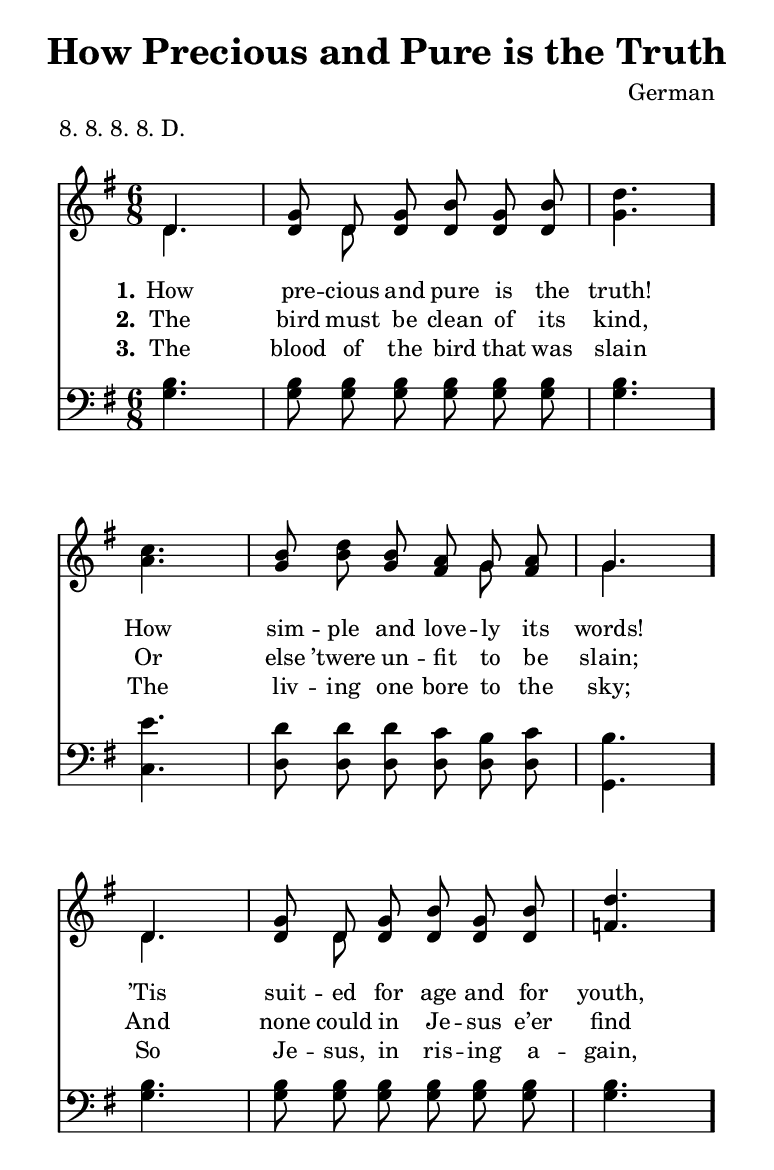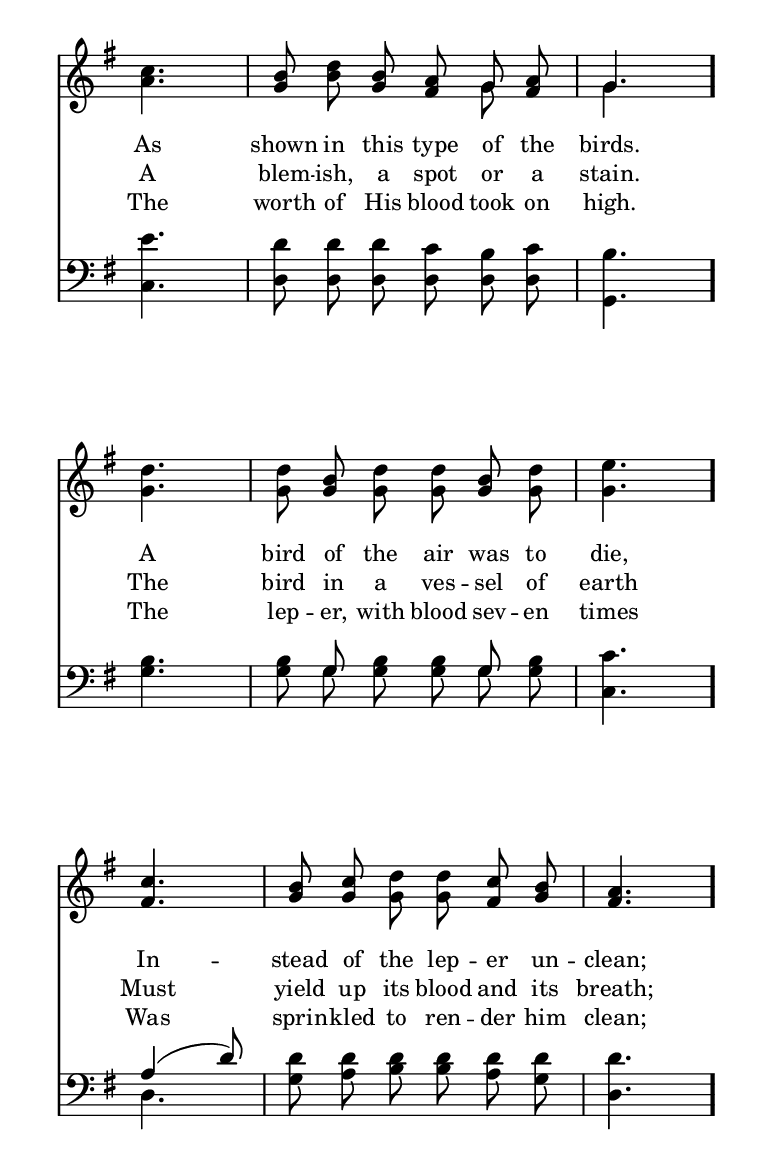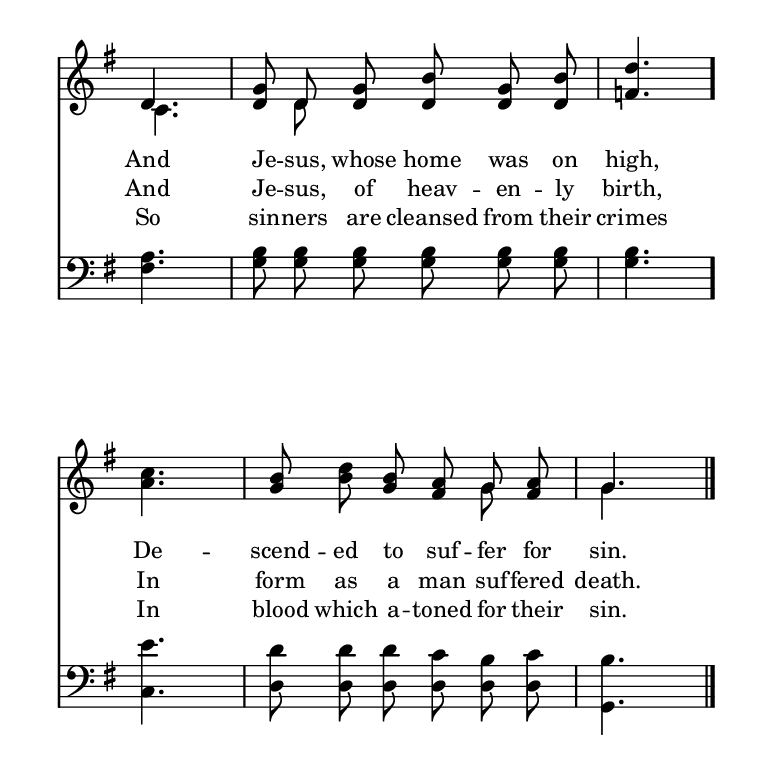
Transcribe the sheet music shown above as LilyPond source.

\include "common/global.ily"
\paper {
  \include "common/paper.ily"
}

\header{
  %gospel
  hymnnumber = "18"
  title = "How Precious and Pure is the Truth"
  tunename = "De Fleury"
  meter = "8. 8. 8. 8. D."
  poet = ""
  composer = "German"
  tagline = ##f
}

% for fermata in MIDI
ta = { \tempo 4=70 }
tb = { \tempo 4=35 }

patternAA = { c4.     | c8 c8 c8 c8 c8 c8 | c4. } % All except line 6 tenor
patternAB = { c4( c8) | c8 c8 c8 c8 c8 c8 | c4. } % Line 6 tenor

global = {
  \include "common/overrides.ily"
  \override Staff.TimeSignature.style = #'numbered
  \time 6/8
  \override Score.MetronomeMark.transparent = ##t % hide all fermata changes too
  \ta
  \key g \major
  \partial 4.
  \autoBeamOff
}

notesSoprano = {
\global
\relative c' {

  \changePitch \patternAA { d  | g d g b g b | d }
  \changePitch \patternAA { c  | b d b a g a | g }
  \changePitch \patternAA { d  | g d g b g b | d }
  \changePitch \patternAA { c  | b d b a g a | g }

  \changePitch \patternAA { d' | d b d d b d | e }
  \changePitch \patternAA { c  | b c d d c b | a }
  \changePitch \patternAA { d, | g d g b g b | d }
  \changePitch \patternAA { c  | b d b a g a | g }

  \bar "|."

}
}

notesAlto = {
\global
\relative e' {

  \changePitch \patternAA { d   | d d d d d d     | g   }
  \changePitch \patternAA { a   | g b g fis g fis | g   }
  \changePitch \patternAA { d   | d d d d d d     | f   }
  \changePitch \patternAA { a   | g b g fis g fis | g   }

  \changePitch \patternAA { g   | g g g g g g     | g   }
  \changePitch \patternAA { fis | g g g g fis g   | fis }
  \changePitch \patternAA { c   | d d d d d d     | f   }
  \changePitch \patternAA { a   | g b g fis g fis | g   }

}
}

notesTenor = {
\global
\relative a {

  \changePitch \patternAA { b   | b b b b b b | b }
  \changePitch \patternAA { e   | d d d c b c | b }
  \changePitch \patternAA { b   | b b b b b b | b }
  \changePitch \patternAA { e   | d d d c b c | b }

  \changePitch \patternAA { b   | b g b b g b | c }
  \changePitch \patternAB { a d | d d d d d d | d }
  \changePitch \patternAA { a   | b b b b b b | b }
  \changePitch \patternAA { e   | d d d c b c | b }

}
}

notesBass = {
\global
\relative f {

  \changePitch \patternAA { g   | g g g g g g | g  }
  \changePitch \patternAA { c,  | d d d d d d | g, }
  \changePitch \patternAA { g'  | g g g g g g | g  }
  \changePitch \patternAA { c,  | d d d d d d | g, }

  \changePitch \patternAA { g'  | g g g g g g | c, }
  \changePitch \patternAA { d   | g a b b a g | d  }
  \changePitch \patternAA { fis | g g g g g g | g  }
  \changePitch \patternAA { c,  | d d d d d d | g,  }

}
}

wordsA = \lyricmode {
\set stanza = "1."

How pre -- cious and pure is the truth! \bar "."
How sim -- ple and love -- ly its words! \bar "." \break
’Tis suit -- ed for age and for youth, \bar "."
As shown in this type of the birds. \bar "." \break
A bird of the air was to die, \bar "."
In -- stead of the lep -- er un -- clean; \bar "." \break
And Je -- sus, whose home was on high, \bar "."
De -- scend -- ed to suf -- fer for sin. \bar "." \break

}

wordsB = \lyricmode {
\set stanza = "2."

The bird must be clean of its kind,
Or else ’twere un -- fit to be slain;
And none could in Je -- sus e’er find
A blem -- ish, a spot or a stain.
The bird in a ves -- sel of earth
Must yield up its blood and its breath;
And Je -- sus, of heav -- en -- ly birth,
In form as a man suf -- fered death.

}

wordsC = \lyricmode {
\set stanza = "3."

The blood of the bird that was slain
The liv -- ing one bore to the sky;
So Je -- sus, in ris -- ing a -- gain,
The worth of His blood took on high.
The lep -- er, with blood sev -- en times
Was sprin -- kled to ren -- der him clean;
So sin -- ners are cleansed from their crimes
In blood which a -- toned for their sin.

}

\score {
  \context ChoirStaff <<
    \context Staff = upper <<
      \set Staff.autoBeaming = ##f
      \set ChoirStaff.systemStartDelimiter = #'SystemStartBar
      \set ChoirStaff.printPartCombineTexts = ##f
      \partcombine #'(2 . 9) \notesSoprano \notesAlto
      \context NullVoice = sopranos { \voiceOne << \notesSoprano >> }
      \context NullVoice = altos { \voiceTwo << \notesAlto >> }
      \context Lyrics = one   \lyricsto sopranos \wordsA
      \context Lyrics = two   \lyricsto sopranos \wordsB
      \context Lyrics = three \lyricsto sopranos \wordsC
      %\context Lyrics = four  \lyricsto sopranos \wordsD
      %\context Lyrics = five  \lyricsto sopranos \wordsE
    >>
    \context Staff = men <<
      \set Staff.autoBeaming = ##f
      \clef bass
      \set ChoirStaff.printPartCombineTexts = ##f
      \partcombine #'(2 . 9) \notesTenor \notesBass
      \context NullVoice = tenors { \voiceOne << \notesTenor >> }
      \context NullVoice = basses { \voiceTwo << \notesBass >> }
    >>
  >>
  \layout {
    \include "common/layout.ily"
  }
  \midi{
    \include "common/midi.ily"
  }
}

\version "2.19.49"  % necessary for upgrading to future LilyPond versions.

% vi:set et ts=2 sw=2 ai nocindent syntax=lilypond:
